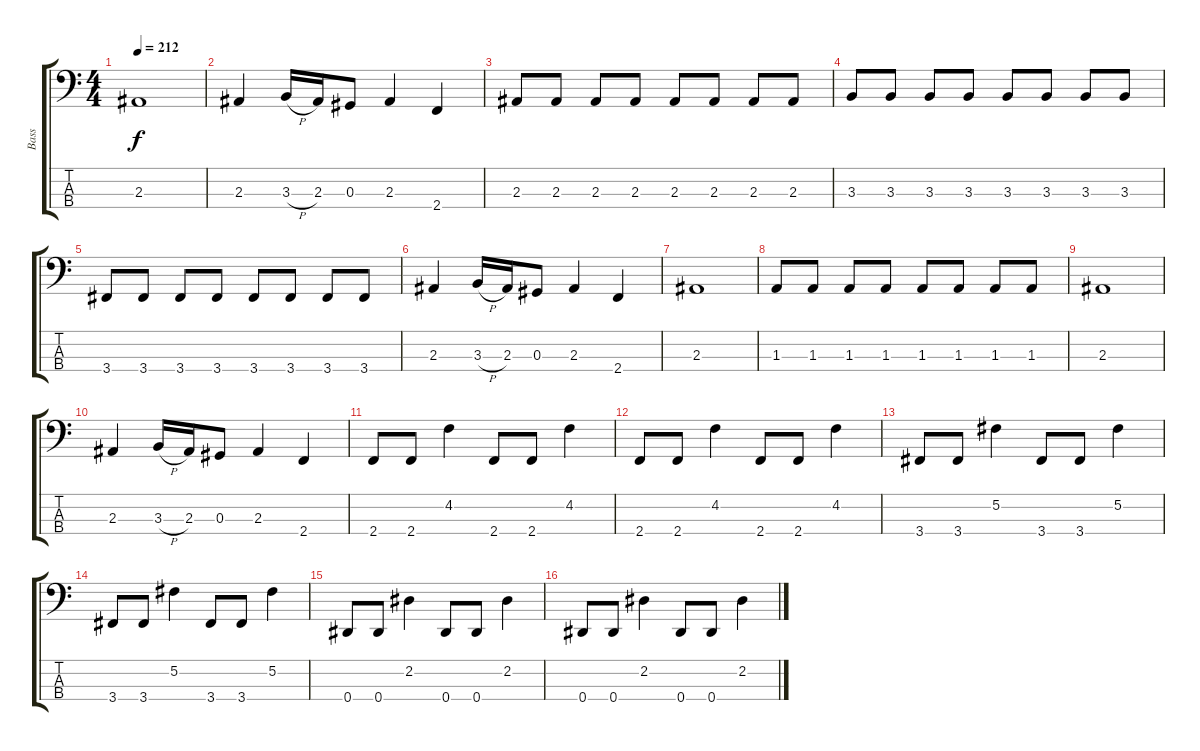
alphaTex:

\track ("Bass" "Bass") {instrument electricbassfinger}
\staff {score tabs}
\tuning (Gb2 Db2 Ab1 Eb1) {hide}
\ts (4 4)
\tempo 212
\clef f4
\ks c
2.3.1{dy f} |
2.3.4 3.3{h}.16 2.3.16 0.3.8 2.3.4 2.4.4 |
2.3.8 2.3.8 2.3.8 2.3.8 2.3.8 2.3.8 2.3.8 2.3.8 |
3.3.8 3.3.8 3.3.8 3.3.8 3.3.8 3.3.8 3.3.8 3.3.8 |
3.4.8 3.4.8 3.4.8 3.4.8 3.4.8 3.4.8 3.4.8 3.4.8 |
2.3.4 3.3{h}.16 2.3.16 0.3.8 2.3.4 2.4.4 |
2.3.1 |
1.3.8 1.3.8 1.3.8 1.3.8 1.3.8 1.3.8 1.3.8 1.3.8 |
2.3.1 |
2.3.4 3.3{h}.16 2.3.16 0.3.8 2.3.4 2.4.4 |
2.4.8 2.4.8 4.2.4 2.4.8 2.4.8 4.2.4 |
2.4.8 2.4.8 4.2.4 2.4.8 2.4.8 4.2.4 |
3.4.8 3.4.8 5.2.4 3.4.8 3.4.8 5.2.4 |
3.4.8 3.4.8 5.2.4 3.4.8 3.4.8 5.2.4 |
0.4.8 0.4.8 2.2.4 0.4.8 0.4.8 2.2.4 |
0.4.8 0.4.8 2.2.4 0.4.8 0.4.8 2.2.4
